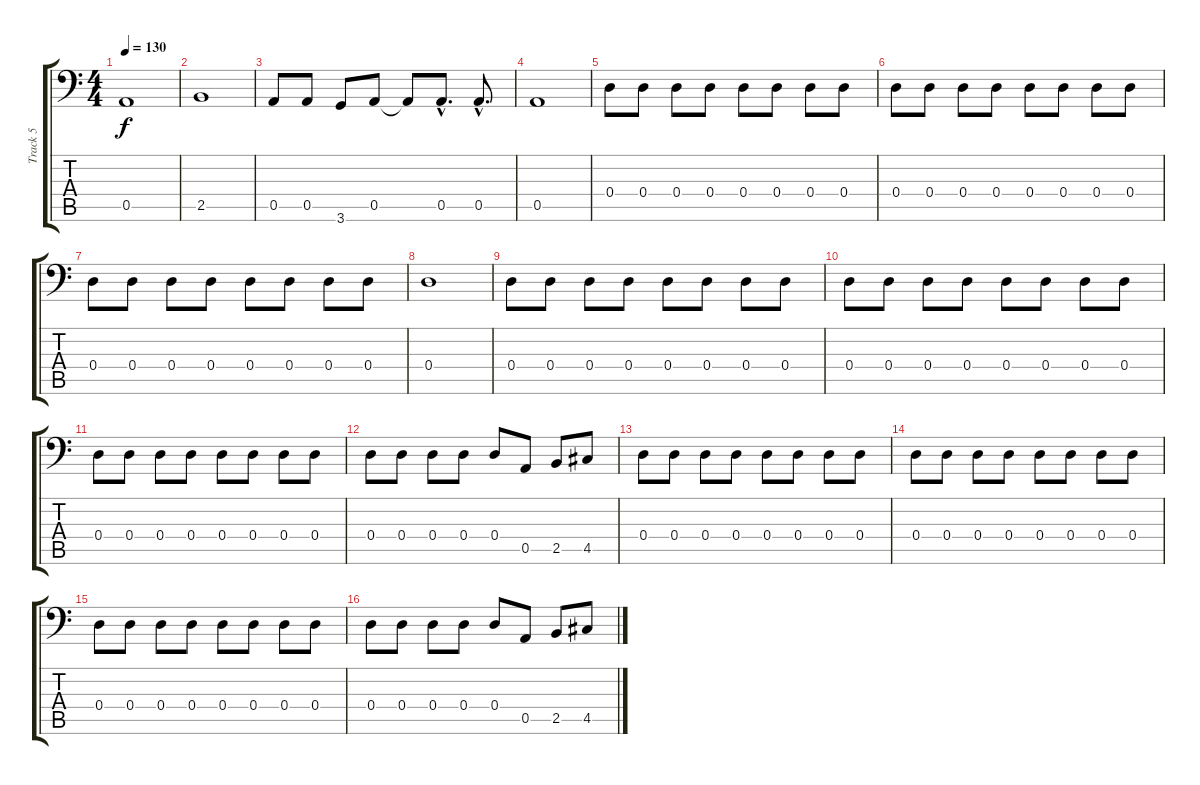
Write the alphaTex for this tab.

\track ("Track 5" "Track 5") {instrument electricbassfinger}
\staff {score tabs}
\tuning (E3 B2 G2 D2 A1 E1) {hide}
\ts (4 4)
\tempo 130
\clef f4
\ks c
0.5.1{dy f} |
2.5.1 |
0.5.8 0.5.8 3.6.8 0.5.8 0.5{t}.8 0.5{hac}.8{d} 0.5{hac}.8{d} |
0.5.1 |
0.4.8 0.4.8 0.4.8 0.4.8 0.4.8 0.4.8 0.4.8 0.4.8 |
0.4.8 0.4.8 0.4.8 0.4.8 0.4.8 0.4.8 0.4.8 0.4.8 |
0.4.8 0.4.8 0.4.8 0.4.8 0.4.8 0.4.8 0.4.8 0.4.8 |
0.4.1 |
0.4.8 0.4.8 0.4.8 0.4.8 0.4.8 0.4.8 0.4.8 0.4.8 |
0.4.8 0.4.8 0.4.8 0.4.8 0.4.8 0.4.8 0.4.8 0.4.8 |
0.4.8 0.4.8 0.4.8 0.4.8 0.4.8 0.4.8 0.4.8 0.4.8 |
0.4.8 0.4.8 0.4.8 0.4.8 0.4.8 0.5.8 2.5.8 4.5.8 |
0.4.8 0.4.8 0.4.8 0.4.8 0.4.8 0.4.8 0.4.8 0.4.8 |
0.4.8 0.4.8 0.4.8 0.4.8 0.4.8 0.4.8 0.4.8 0.4.8 |
0.4.8 0.4.8 0.4.8 0.4.8 0.4.8 0.4.8 0.4.8 0.4.8 |
0.4.8 0.4.8 0.4.8 0.4.8 0.4.8 0.5.8 2.5.8 4.5.8
